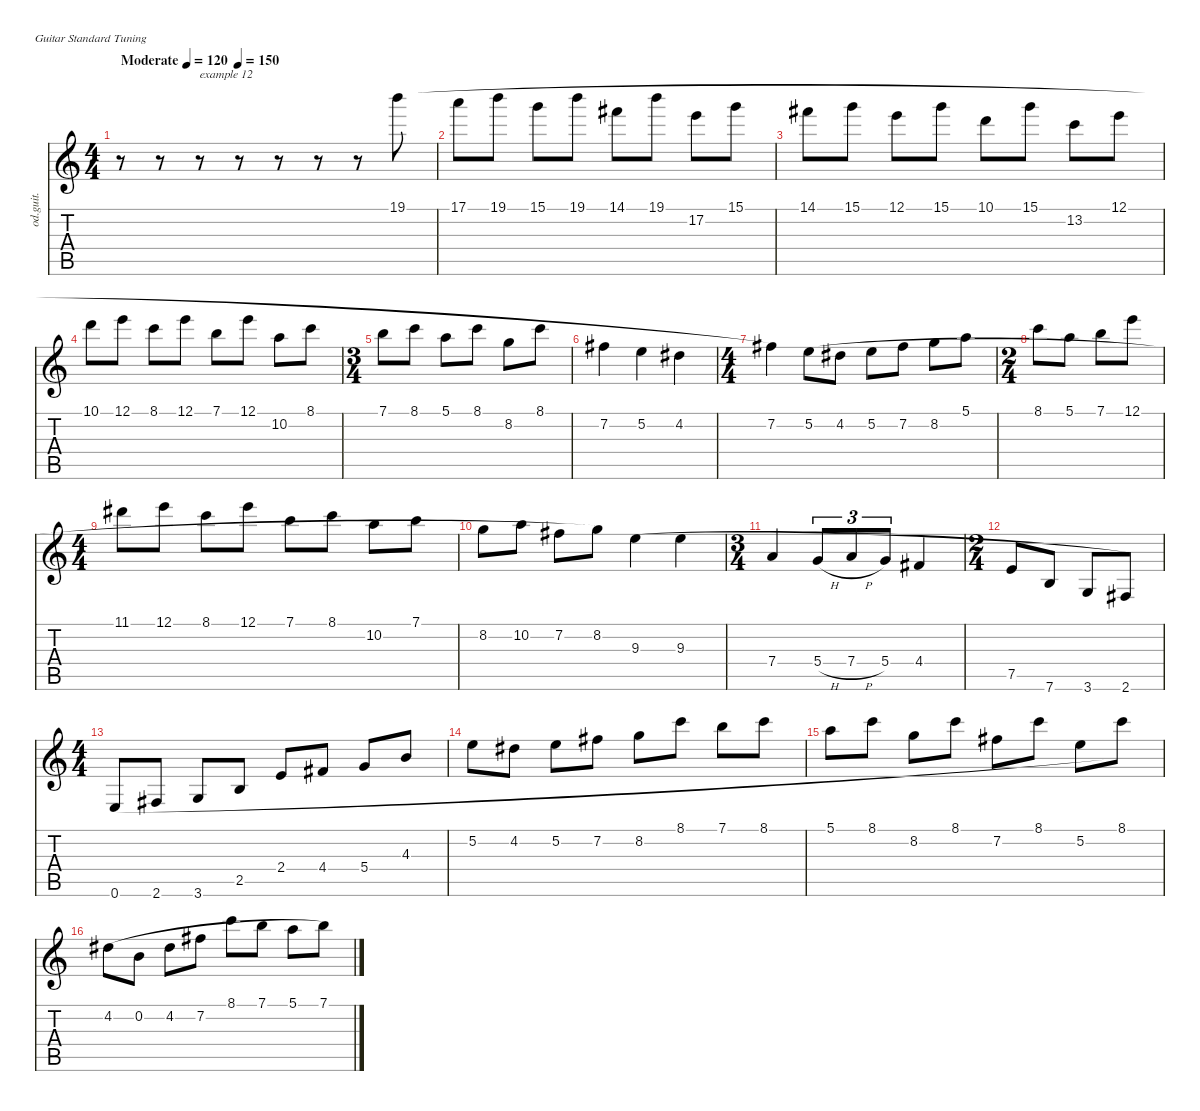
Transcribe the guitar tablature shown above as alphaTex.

\defaultSystemsLayout 4
\hideDynamics
\bracketExtendMode nobrackets
\track ("Track 1" "od.guit.") {instrument overdrivenguitar}
\staff {score tabs}
\tuning (E4 B3 G3 D3 A2 E2)
\ts (4 4)
\beaming (8 2 2 2 2)
\tempo (120 "Moderate")
\tempo (150 0.375)
\clef g2
\ks c
r.8{dy f instrument overdrivenguitar beam Down} r.8{beam Down} r.8{txt "example 12" beam Down} r.8{beam Down} r.8{beam Down} r.8{beam Down} r.8{beam Down} 19.1.8{legatoorigin beam Down} |
17.1.8{legatoorigin beam Down} 19.1.8{legatoorigin beam Down} 15.1.8{legatoorigin beam Down} 19.1.8{legatoorigin beam Down} 14.1{acc #}.8{legatoorigin beam Down} 19.1.8{legatoorigin beam Down} 17.2.8{legatoorigin beam Down} 15.1.8{legatoorigin beam Down} |
14.1{acc #}.8{legatoorigin beam Down} 15.1.8{legatoorigin beam Down} 12.1.8{legatoorigin beam Down} 15.1.8{legatoorigin beam Down} 10.1.8{legatoorigin beam Down} 15.1.8{legatoorigin beam Down} 13.2.8{legatoorigin beam Down} 12.1.8{legatoorigin beam Down} |
10.1.8{legatoorigin beam Down} 12.1.8{legatoorigin beam Down} 8.1.8{legatoorigin beam Down} 12.1.8{legatoorigin beam Down} 7.1.8{legatoorigin beam Down} 12.1.8{legatoorigin beam Down} 10.2.8{legatoorigin beam Down} 8.1.8{legatoorigin beam Down} |
\ts (3 4)
\beaming (8 2 2 2 2)
7.1.8{legatoorigin beam Down} 8.1.8{legatoorigin beam Down} 5.1.8{legatoorigin beam Down} 8.1.8{legatoorigin beam Down} 8.2.8{legatoorigin beam Down} 8.1.8{legatoorigin beam Down} |
7.2{acc #}.4{legatoorigin beam Down} 5.2.4{legatoorigin beam Down} 4.2{acc #}.4{legatoorigin beam Down} |
\ts (4 4)
\beaming (8 2 2 2 2)
7.2{acc #}.4{beam Down} 5.2.8{legatoorigin beam Down} 4.2{acc #}.8{legatoorigin beam Down} 5.2.8{legatoorigin beam Down} 7.2{acc #}.8{legatoorigin beam Down} 8.2.8{legatoorigin beam Down} 5.1.8{legatoorigin beam Down} |
\ts (2 4)
\beaming (8 2 2 2 2)
8.1.8{legatoorigin beam Down} 5.1.8{legatoorigin beam Down} 7.1.8{legatoorigin beam Down} 12.1.8{legatoorigin beam Down} |
\ts (4 4)
\beaming (8 2 2 2 2)
11.1{acc #}.8{legatoorigin beam Down} 12.1.8{legatoorigin beam Down} 8.1.8{legatoorigin beam Down} 12.1.8{legatoorigin beam Down} 7.1.8{legatoorigin beam Down} 8.1.8{legatoorigin beam Down} 10.2.8{legatoorigin beam Down} 7.1.8{legatoorigin beam Down} |
8.2.8{legatoorigin beam Down} 10.2.8{legatoorigin beam Down} 7.2{acc #}.8{legatoorigin beam Down} 8.2.8{beam Down} 9.3.4{legatoorigin beam Down} 9.3.4{legatoorigin beam Down} |
\ts (3 4)
\beaming (8 2 2 2 2)
7.4.4{legatoorigin beam Up} 5.4{h}.8{tu (3 2) legatoorigin beam Up} 7.4{h}.8{tu (3 2) legatoorigin beam Up} 5.4.8{tu (3 2) legatoorigin beam Up} 4.4{acc #}.4{legatoorigin beam Up} |
\ts (2 4)
\beaming (8 2 2 2 2)
7.5.8{legatoorigin beam Up} 7.6.8{legatoorigin beam Up} 3.6.8{legatoorigin beam Up} 2.6{acc #}.8{beam Up} |
\ts (4 4)
\beaming (8 2 2 2 2)
0.6.8{legatoorigin beam Up} 2.6{acc #}.8{legatoorigin beam Up} 3.6.8{legatoorigin beam Up} 2.5.8{legatoorigin beam Up} 2.4.8{legatoorigin beam Up} 4.4{acc #}.8{legatoorigin beam Up} 5.4.8{legatoorigin beam Up} 4.3.8{legatoorigin beam Up} |
5.2.8{legatoorigin beam Down} 4.2{acc #}.8{legatoorigin beam Down} 5.2.8{legatoorigin beam Down} 7.2{acc #}.8{legatoorigin beam Down} 8.2.8{legatoorigin beam Down} 8.1.8{legatoorigin beam Down} 7.1.8{legatoorigin beam Down} 8.1.8{legatoorigin beam Down} |
5.1.8{legatoorigin beam Down} 8.1.8{legatoorigin beam Down} 8.2.8{legatoorigin beam Down} 8.1.8{legatoorigin beam Down} 7.2{acc #}.8{legatoorigin beam Down} 8.1.8{legatoorigin beam Down} 5.2.8{legatoorigin beam Down} 8.1.8{beam Down} |
4.2{acc #}.8{legatoorigin beam Down} 0.2.8{legatoorigin beam Down} 4.2{acc #}.8{legatoorigin beam Down} 7.2{acc #}.8{legatoorigin beam Down} 8.1.8{legatoorigin beam Down} 7.1.8{legatoorigin beam Down} 5.1.8{legatoorigin beam Down} 7.1.8{legatoorigin beam Down}
